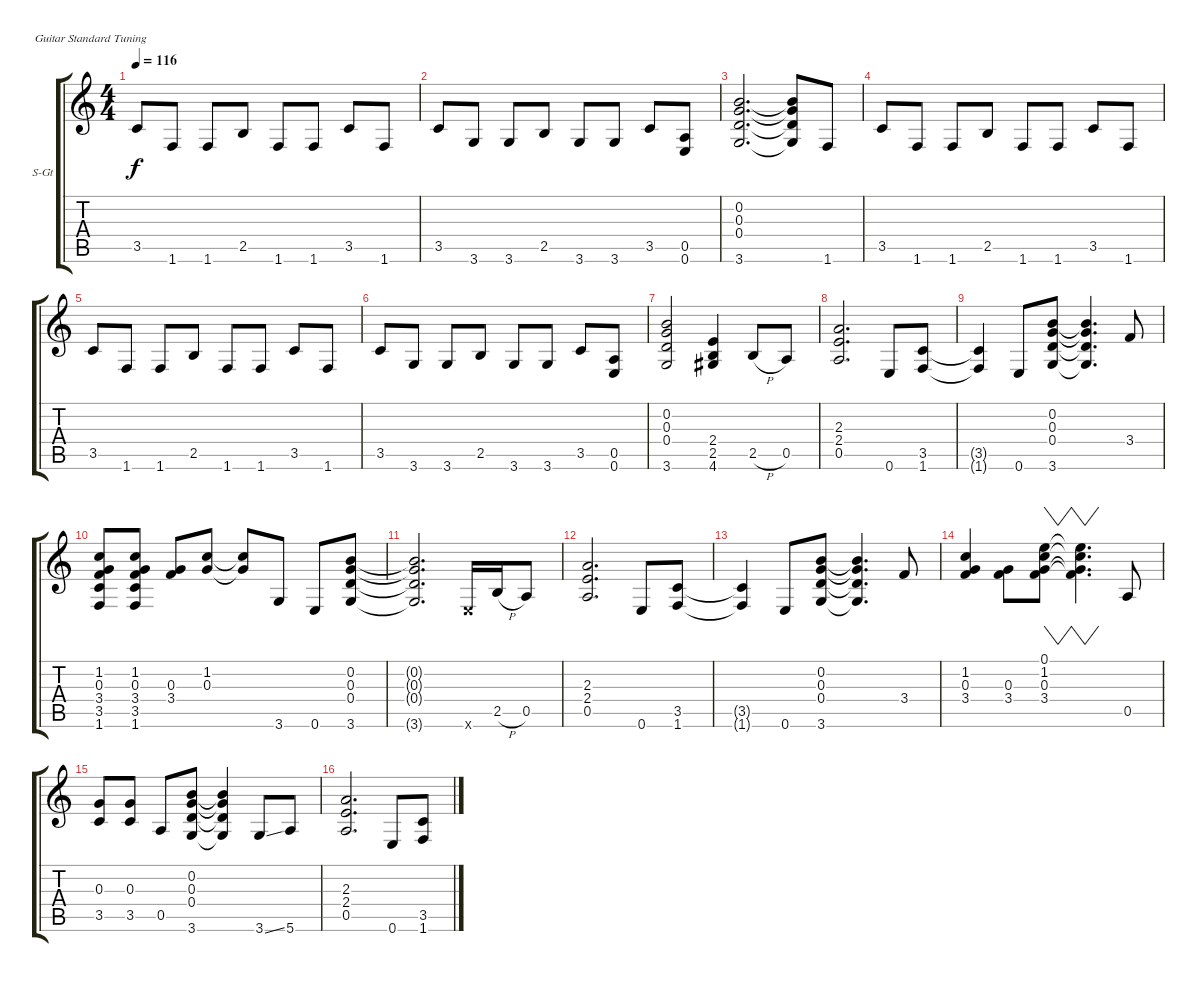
\bracketExtendMode groupsimilarinstruments
\firstSystemTrackNameOrientation horizontal
\otherSystemsTrackNameOrientation horizontal
\track ("Clean L - PAN" "S-Gt") {instrument acousticguitarsteel}
\staff {score tabs}
\tuning (E4 B3 G3 D3 A2 E2)
\ts (4 4)
\tempo 116
\clef g2
\ks c
3.5.8{dy f} 1.6.8 1.6.8 2.5.8 1.6.8 1.6.8 3.5.8 1.6.8 |
3.5.8 3.6.8 3.6.8 2.5.8 3.6.8 3.6.8 3.5.8 (0.5 0.6).8 |
(0.2 0.3 0.4 3.6).2{d} (0.2{t} 0.3{t} 0.4{t} 3.6{t}).8 1.6.8 |
3.5.8 1.6.8 1.6.8 2.5.8 1.6.8 1.6.8 3.5.8 1.6.8 |
3.5.8 1.6.8 1.6.8 2.5.8 1.6.8 1.6.8 3.5.8 1.6.8 |
3.5.8 3.6.8 3.6.8 2.5.8 3.6.8 3.6.8 3.5.8 (0.5 0.6).8 |
(0.2 0.3 0.4 3.6).2 (2.4 2.5 4.6).4 2.5{h}.8 0.5.8 |
(2.3 2.4 0.5).2{d} 0.6.8 (3.5 1.6).8 |
(3.5{t} 1.6{t}).4 0.6.8 (0.2 0.3 0.4 3.6).8 (0.2{t} 0.3{t} 0.4{t} 3.6{t}).4{d} 3.4.8 |
(1.2 0.3 3.4 3.5 1.6).8 (1.2 0.3 3.4 3.5 1.6).8 (0.3 3.4).8 (1.2 0.3).8 (1.2{t} 0.3{t}).8 3.6.8 0.6.8 (0.2 0.3 0.4 3.6).8 |
(0.2{t} 0.3{t} 0.4{t} 3.6{t}).2{d} 0.6{x}.16 2.5{h}.16 0.5.8 |
(2.3 2.4 0.5).2{d} 0.6.8 (3.5 1.6).8 |
(3.5{t} 1.6{t}).4 0.6.8 (0.2 0.3 0.4 3.6).8 (0.2{t} 0.3{t} 0.4{t} 3.6{t}).4{d} 3.4.8 |
(1.2 0.3 3.4).4 (0.3 3.4).8 (0.1 1.2 0.3 3.4).8{vw} (0.1{t} 1.2{t} 0.3{t} 3.4{t}).4{vw d} 0.5.8 |
(0.3 3.5).8 (0.3 3.5).8 0.5.8 (0.2 0.3 0.4 3.6).8 (0.2{t} 0.3{t} 0.4{t} 3.6{t}).4 3.6{ss}.8 5.6.8 |
(2.3 2.4 0.5).2{d} 0.6.8 (3.5 1.6).8
